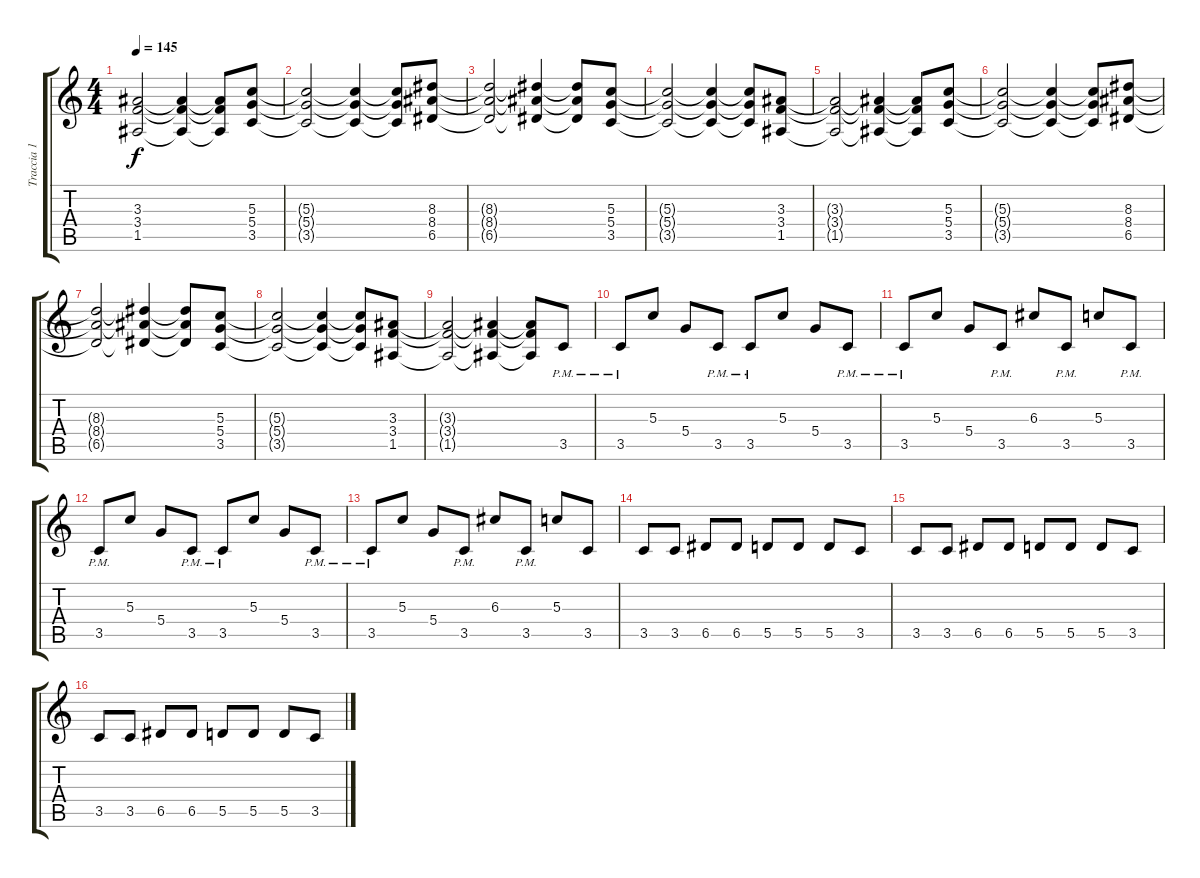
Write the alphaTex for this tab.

\track ("Traccia 1" "Traccia 1") {instrument distortionguitar}
\staff {score tabs}
\tuning (E4 B3 G3 D3 A2 E2) {hide}
\ts (4 4)
\tempo 145
\clef g2
\ks c
(3.3{t} 3.4{t} 1.5{t}).2{dy f} (3.3{t} 3.4{t} 1.5{t}).4 (3.3{t} 3.4{t} 1.5{t}).8 (5.3 5.4 3.5).8 |
(5.3{t} 5.4{t} 3.5{t}).2 (5.3{t} 5.4{t} 3.5{t}).4 (5.3{t} 5.4{t} 3.5{t}).8 (8.3 8.4 6.5).8 |
(8.3{t} 8.4{t} 6.5{t}).2 (8.3{t} 8.4{t} 6.5{t}).4 (8.3{t} 8.4{t} 6.5{t}).8 (5.3 5.4 3.5).8 |
(5.3{t} 5.4{t} 3.5{t}).2 (5.3{t} 5.4{t} 3.5{t}).4 (5.3{t} 5.4{t} 3.5{t}).8 (3.3 3.4 1.5).8 |
(3.3{t} 3.4{t} 1.5{t}).2 (3.3{t} 3.4{t} 1.5{t}).4 (3.3{t} 3.4{t} 1.5{t}).8 (5.3 5.4 3.5).8 |
(5.3{t} 5.4{t} 3.5{t}).2 (5.3{t} 5.4{t} 3.5{t}).4 (5.3{t} 5.4{t} 3.5{t}).8 (8.3 8.4 6.5).8 |
(8.3{t} 8.4{t} 6.5{t}).2 (8.3{t} 8.4{t} 6.5{t}).4 (8.3{t} 8.4{t} 6.5{t}).8 (5.3 5.4 3.5).8 |
(5.3{t} 5.4{t} 3.5{t}).2 (5.3{t} 5.4{t} 3.5{t}).4 (5.3{t} 5.4{t} 3.5{t}).8 (3.3 3.4 1.5).8 |
(3.3{t} 3.4{t} 1.5{t}).2 (3.3{t} 3.4{t} 1.5{t}).4 (3.3{t} 3.4{t} 1.5{t}).8 3.5{pm}.8 |
3.5{pm}.8 5.3.8 5.4.8 3.5{pm}.8 3.5{pm}.8 5.3.8 5.4.8 3.5{pm}.8 |
3.5{pm}.8 5.3.8 5.4.8 3.5{pm}.8 6.3.8 3.5{pm}.8 5.3.8 3.5{pm}.8 |
3.5{pm}.8 5.3.8 5.4.8 3.5{pm}.8 3.5{pm}.8 5.3.8 5.4.8 3.5{pm}.8 |
3.5{pm}.8 5.3.8 5.4.8 3.5{pm}.8 6.3.8 3.5{pm}.8 5.3.8 3.5.8 |
3.5.8 3.5.8 6.5.8 6.5.8 5.5.8 5.5.8 5.5.8 3.5.8 |
3.5.8 3.5.8 6.5.8 6.5.8 5.5.8 5.5.8 5.5.8 3.5.8 |
3.5.8 3.5.8 6.5.8 6.5.8 5.5.8 5.5.8 5.5.8 3.5.8
